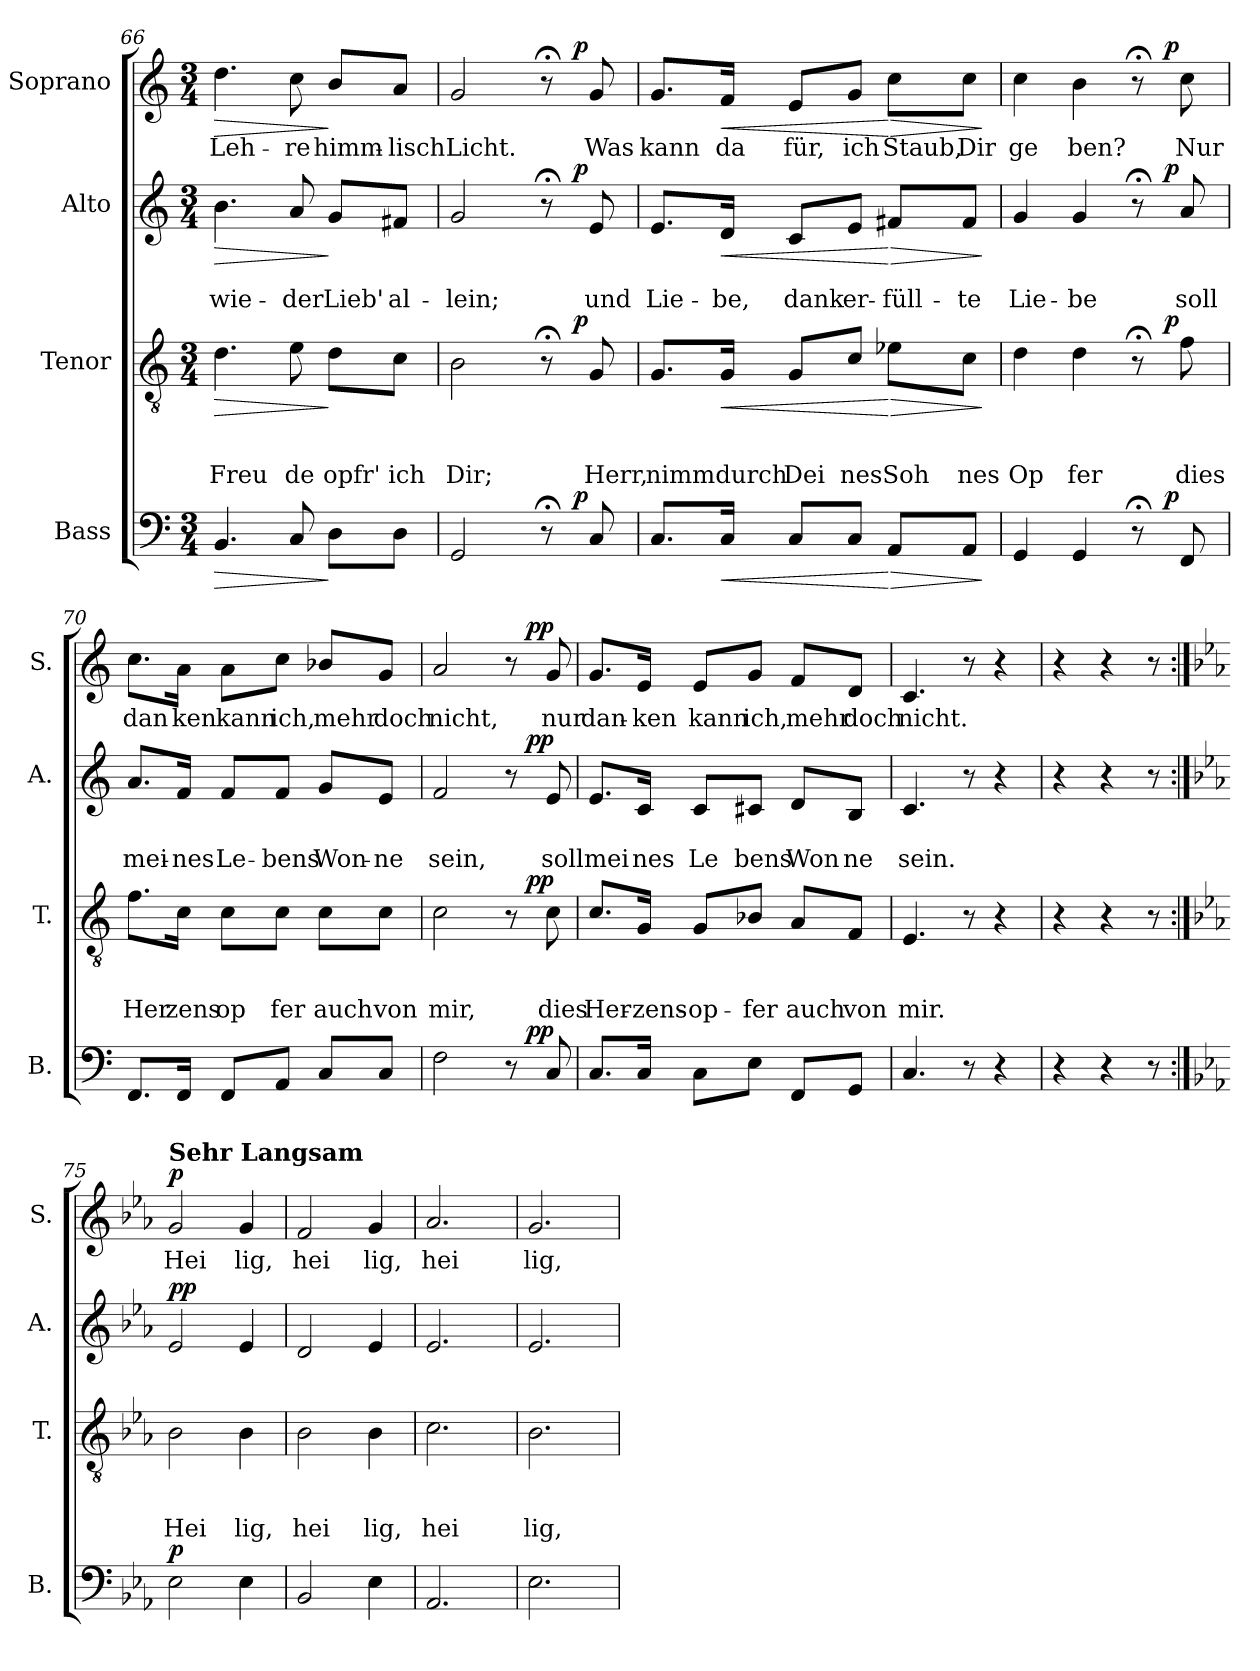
**kern	**dynam	**kern	**text	**text	**text	**dynam	**kern	**text	**text	**dynam	**kern	**text	**dynam
*part4	*part4	*part3	*part3	*part3	*part3	*part3	*part2	*part2	*part2	*part2	*part1	*part1	*part1
*staff4	*staff4	*staff3	*staff3	*staff3	*staff3	*staff3	*staff2	*staff2	*staff2	*staff2	*staff1	*staff1	*staff1
*I"Bass	*	*I"Tenor	*	*	*	*	*I"Alto	*	*	*	*I"Soprano	*	*
*I'B.	*	*I'T.	*	*	*	*	*I'A.	*	*	*	*I'S.	*	*
*clefF4	*	*clefGv2	*	*	*	*	*clefG2	*	*	*	*clefG2	*	*
*k[]	*	*k[]	*	*	*	*	*k[]	*	*	*	*k[]	*	*
*C:	*	*C:	*	*	*	*	*C:	*	*	*	*C:	*	*
*M3/4	*	*M3/4	*	*	*	*	*M3/4	*	*	*	*M3/4	*	*
=66	=66	=66	=66	=66	=66	=66	=66	=66	=66	=66	=66	=66	=66
!	!LO:HP:b	!	!	!	!LO:LY:b	!LO:HP:b	!	!	!LO:LY:b	!LO:HP:b	!	!LO:LY:b	!LO:HP:b
4.BB/	>	4.d\	.	.	Freu	>	4.b\	.	wie-	>	4.dd\	Leh-	>
!	!	!	!	!	!LO:LY:b	!	!	!	!LO:LY:b	!	!	!LO:LY:b	!
8C/	.	8e\	.	.	de	.	8a/	.	-der	.	8cc\	-re	.
!	!	!	!	!	!LO:LY:b	!	!	!	!LO:LY:b	!	!	!LO:LY:b	!
8D\L	]	8d\L	.	.	opfr'	]	8g/L	.	Lieb'	]	8b/L	himm-	]
!	!	!	!	!	!LO:LY:b	!	!	!	!LO:LY:b	!	!	!LO:LY:b	!
8D\J	.	8c\J	.	.	ich	.	8f#X/J	.	al-	.	8a/J	-lisch	.
!!LO:LB:g=z
=67	=67	=67	=67	=67	=67	=67	=67	=67	=67	=67	=67	=67	=67
!	!	!	!	!	!LO:LY:b	!	!	!	!LO:LY:b	!	!	!LO:LY:b	!
*^	*	*^	*	*	*	*	*^	*	*	*	*^	*	*
2GG/	2ryy	.	2B\	2ryy	.	.	Dir;	.	2g/	2ryy	.	-lein;	.	2g/	2ryy	Licht.	.
8r;<	16.ryy	.	8r;<	16.ryy	.	.	.	.	8r;<	16.ryy	.	.	.	8r;<	16.ryy	.	.
!	!	!LO:DY:a	!	!	!	!	!	!LO:DY:a	!	!	!	!	!LO:DY:a	!	!	!	!LO:DY:a
.	8ryy	p	.	8ryy	.	.	.	p	.	8ryy	.	.	p	.	8ryy	.	p
!	!	!	!	!	!	!	!LO:LY:b	!	!	!	!	!LO:LY:b	!	!	!	!LO:LY:b	!
8C/	.	.	8G/	.	.	.	Herr,	.	8e/	.	.	und	.	8g/	.	Was	.
.	32ryy	.	.	32ryy	.	.	.	.	.	32ryy	.	.	.	.	32ryy	.	.
=68	=68	=68	=68	=68	=68	=68	=68	=68	=68	=68	=68	=68	=68	=68	=68	=68	=68
!	!	!	!	!	!	!	!LO:LY:b	!	!	!	!	!LO:LY:b	!	!	!	!LO:LY:b	!
*v	*v	*	*	*	*	*	*	*	*v	*v	*	*	*	*v	*v	*	*
*	*	*v	*v	*	*	*	*	*	*	*	*	*	*	*
8.C/L	.	8.G/L	.	.	nimm	.	8.e/L	.	Lie-	.	8.g/L	kann	.
!	!LO:HP:b	!	!	!	!LO:LY:b	!LO:HP:b	!	!	!LO:LY:b	!LO:HP:b	!	!LO:LY:b	!LO:HP:b
16C/Jk	<	16G/Jk	.	.	durch	<	16d/Jk	.	-be,	<	16f/Jk	da	<
!	!	!	!	!	!LO:LY:b	!	!	!	!LO:LY:b	!	!	!LO:LY:b	!
8C/L	.	8G/L	.	.	Dei	.	8c/L	.	dank	.	8e/L	für,	.
!	!	!	!	!	!LO:LY:b	!	!	!	!LO:LY:b	!	!	!LO:LY:b	!
8C/J	.	8c/J	.	.	nes	.	8e/J	.	er-	.	8g/J	ich	.
!	!LO:HP:n=1:b	!	!	!	!LO:LY:b	!LO:HP:n=1:b	!	!	!LO:LY:b	!LO:HP:n=1:b	!	!LO:LY:b	!LO:HP:n=1:b
8AA/L	[ >	8e-X\L	.	.	Soh	[ >	8f#X/L	.	-füll-	[ >	8cc\L	Staub,	[ >
!	!	!	!	!	!LO:LY:b	!	!	!	!LO:LY:b	!	!	!LO:LY:b	!
8AA/J	.	8c\J	.	.	nes	.	8f#/J	.	-te	.	8cc\J	Dir	.
.	]	.	.	.	.	]	.	.	.	]	.	.	]
=69	=69	=69	=69	=69	=69	=69	=69	=69	=69	=69	=69	=69	=69
!	!	!	!	!	!LO:LY:b	!	!	!	!LO:LY:b	!	!	!LO:LY:b	!
*^	*	*^	*	*	*	*	*^	*	*	*	*^	*	*
4GG/	2ryy	.	4d\	2ryy	.	.	Op	.	4g/	2ryy	.	Lie-	.	4cc\	2ryy	ge	.
!	!	!	!	!	!	!	!LO:LY:b	!	!	!	!	!LO:LY:b	!	!	!	!LO:LY:b	!
4GG/	.	.	4d\	.	.	.	fer	.	4g/	.	.	-be	.	4b\	.	ben?	.
8r;<	16.ryy	.	8r;<	16.ryy	.	.	.	.	8r;<	16.ryy	.	.	.	8r;<	16.ryy	.	.
!	!	!LO:DY:a	!	!	!	!	!	!LO:DY:a	!	!	!	!	!LO:DY:a	!	!	!	!LO:DY:a
.	8ryy	p	.	8ryy	.	.	.	p	.	8ryy	.	.	p	.	8ryy	.	p
!	!	!	!	!	!	!	!LO:LY:b	!	!	!	!	!LO:LY:b	!	!	!	!LO:LY:b	!
8FF/	.	.	8f\	.	.	.	dies	.	8a/	.	.	soll	.	8cc\	.	Nur	.
.	32ryy	.	.	32ryy	.	.	.	.	.	32ryy	.	.	.	.	32ryy	.	.
=70	=70	=70	=70	=70	=70	=70	=70	=70	=70	=70	=70	=70	=70	=70	=70	=70	=70
!	!	!	!	!	!	!	!LO:LY:b	!	!	!	!	!LO:LY:b	!	!	!	!LO:LY:b	!
*v	*v	*	*	*	*	*	*	*	*v	*v	*	*	*	*v	*v	*	*
*	*	*v	*v	*	*	*	*	*	*	*	*	*	*	*
8.FF/L	.	8.f\L	.	.	Her	.	8.a/L	.	mei-	.	8.cc\L	dan	.
!	!	!	!	!	!LO:LY:b	!	!	!	!LO:LY:b	!	!	!LO:LY:b	!
16FF/Jk	.	16c\Jk	.	.	zens	.	16f/Jk	.	-nes	.	16a\Jk	ken	.
!	!	!	!	!	!LO:LY:b	!	!	!	!LO:LY:b	!	!	!LO:LY:b	!
8FF/L	.	8c\L	.	.	op	.	8f/L	.	Le-	.	8a\L	kann	.
!	!	!	!	!	!LO:LY:b	!	!	!	!LO:LY:b	!	!	!LO:LY:b	!
8AA/J	.	8c\J	.	.	fer	.	8f/J	.	-bens	.	8cc\J	ich,	.
!	!	!	!	!	!LO:LY:b	!	!	!	!LO:LY:b	!	!	!LO:LY:b	!
8C/L	.	8c\L	.	.	auch	.	8g/L	.	Won-	.	8b-X/L	mehr	.
!	!	!	!	!	!LO:LY:b	!	!	!	!LO:LY:b	!	!	!LO:LY:b	!
8C/J	.	8c\J	.	.	von	.	8e/J	.	-ne	.	8g/J	doch	.
!!LO:LB:g=z
=71	=71	=71	=71	=71	=71	=71	=71	=71	=71	=71	=71	=71	=71
!	!	!	!	!	!LO:LY:b	!	!	!	!LO:LY:b	!	!	!LO:LY:b	!
*^	*	*^	*	*	*	*	*^	*	*	*	*^	*	*
2F\	2ryy	.	2c\	2ryy	.	.	mir,	.	2f/	2ryy	.	sein,	.	2a/	2ryy	nicht,	.
8r	16ryy	.	8r	16ryy	.	.	.	.	8r	16ryy	.	.	.	8r	16ryy	.	.
!	!	!LO:DY:a	!	!	!	!	!	!LO:DY:a	!	!	!	!	!LO:DY:a	!	!	!	!LO:DY:a
.	8.ryy	pp	.	8.ryy	.	.	.	pp	.	8.ryy	.	.	pp	.	8.ryy	.	pp
!	!	!	!	!	!	!	!LO:LY:b	!	!	!	!	!LO:LY:b	!	!	!	!LO:LY:b	!
8C/	.	.	8c\	.	.	.	dies	.	8e/	.	.	soll	.	8g/	.	nur	.
=72	=72	=72	=72	=72	=72	=72	=72	=72	=72	=72	=72	=72	=72	=72	=72	=72	=72
!	!	!	!	!	!	!	!LO:LY:b	!	!	!	!	!LO:LY:b	!	!	!	!LO:LY:b	!
*v	*v	*	*	*	*	*	*	*	*v	*v	*	*	*	*v	*v	*	*
*	*	*v	*v	*	*	*	*	*	*	*	*	*	*	*
8.C/L	.	8.c/L	.	.	Her-	.	8.e/L	.	mei	.	8.g/L	dan-	.
!	!	!	!	!	!LO:LY:b	!	!	!	!LO:LY:b	!	!	!LO:LY:b	!
16C/Jk	.	16G/Jk	.	.	-zens-	.	16c/Jk	.	nes	.	16e/Jk	-ken	.
!	!	!	!	!	!LO:LY:b	!	!	!	!LO:LY:b	!	!	!LO:LY:b	!
8C\L	.	8G/L	.	.	-op-	.	8c/L	.	Le	.	8e/L	kann	.
!	!	!	!	!	!LO:LY:b	!	!	!	!LO:LY:b	!	!	!LO:LY:b	!
8E\J	.	8B-X/J	.	.	-fer	.	8c#X/J	.	bens	.	8g/J	ich,	.
!	!	!	!	!	!LO:LY:b	!	!	!	!LO:LY:b	!	!	!LO:LY:b	!
8FF/L	.	8A/L	.	.	auch	.	8d/L	.	Won	.	8f/L	mehr	.
!	!	!	!	!	!LO:LY:b	!	!	!	!LO:LY:b	!	!	!LO:LY:b	!
8GG/J	.	8F/J	.	.	von	.	8B/J	.	ne	.	8d/J	doch	.
=73	=73	=73	=73	=73	=73	=73	=73	=73	=73	=73	=73	=73	=73
!	!	!	!	!	!LO:LY:b	!	!	!	!LO:LY:b	!	!	!LO:LY:b	!
4.C/	.	4.E/	.	.	mir.	.	4.c/	.	sein.	.	4.c/	nicht.	.
8r	.	8r	.	.	.	.	8r	.	.	.	8r	.	.
4r	.	4r	.	.	.	.	4r	.	.	.	4r	.	.
=74	=74	=74	=74	=74	=74	=74	=74	=74	=74	=74	=74	=74	=74
4r	.	4r	.	.	.	.	4r	.	.	.	4r	.	.
4r	.	4r	.	.	.	.	4r	.	.	.	4r	.	.
8r	.	8r	.	.	.	.	8r	.	.	.	8r	.	.
!!LO:PB:g=z
=75:|!	=75:|!	=75:|!	=75:|!	=75:|!	=75:|!	=75:|!	=75:|!	=75:|!	=75:|!	=75:|!	=75:|!	=75:|!	=75:|!
*k[b-e-a-]	*	*k[b-e-a-]	*	*	*	*	*k[b-e-a-]	*	*	*	*k[b-e-a-]	*	*
*E-:	*	*E-:	*	*	*	*	*E-:	*	*	*	*E-:	*	*
!	!	!	!	!	!	!	!	!	!	!	!LO:TX:a:B:t=Sehr Langsam	!	!
!	!LO:DY:a	!	!	!	!LO:LY:b	!	!	!	!	!LO:DY:a	!	!LO:LY:b	!
!	!	!	!	!	!	!	!	!	!	!LO:DY:n=1:b	!	!	!LO:DY:a
2E-\	p	2B-\	.	.	Hei	.	2e-/	.	.	p p	2g/	Hei	p
!	!	!	!	!	!LO:LY:b	!	!	!	!	!	!	!LO:LY:b	!
4E-\	.	4B-\	.	.	lig,	.	4e-/	.	.	.	4g/	lig,	.
=76	=76	=76	=76	=76	=76	=76	=76	=76	=76	=76	=76	=76	=76
!	!	!	!	!	!LO:LY:b	!	!	!	!	!	!	!LO:LY:b	!
2BB-/	.	2B-\	.	.	hei	.	2d/	.	.	.	2f/	hei	.
!	!	!	!	!	!LO:LY:b	!	!	!	!	!	!	!LO:LY:b	!
4E-\	.	4B-\	.	.	lig,	.	4e-/	.	.	.	4g/	lig,	.
=77	=77	=77	=77	=77	=77	=77	=77	=77	=77	=77	=77	=77	=77
!	!	!	!	!	!LO:LY:b	!	!	!	!	!	!	!LO:LY:b	!
2.AA-/	.	2.c\	.	.	hei	.	2.e-/	.	.	.	2.a-/	hei	.
=78	=78	=78	=78	=78	=78	=78	=78	=78	=78	=78	=78	=78	=78
!	!	!	!	!	!LO:LY:b	!	!	!	!	!	!	!LO:LY:b	!
2.E-\	.	2.B-\	.	.	lig,	.	2.e-/	.	.	.	2.g/	lig,	.
=	=	=	=	=	=	=	=	=	=	=	=	=	=
*-	*-	*-	*-	*-	*-	*-	*-	*-	*-	*-	*-	*-	*-
